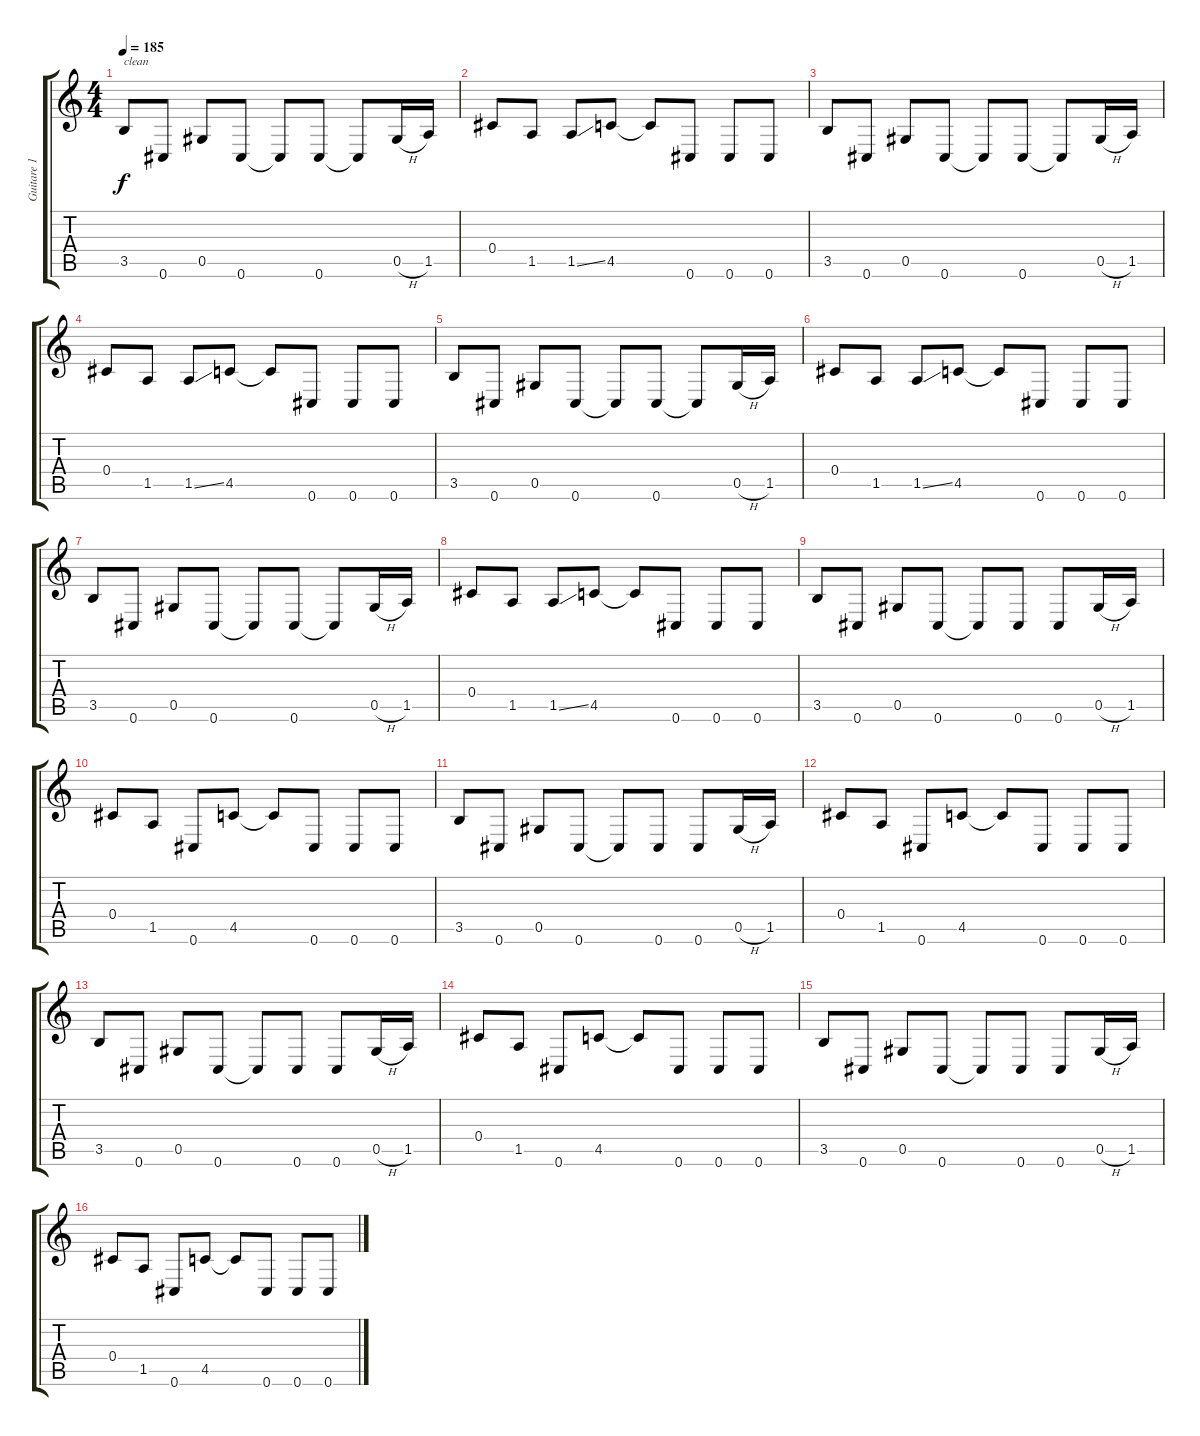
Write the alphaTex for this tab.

\track ("Guitare 1" "Guitare 1") {instrument distortionguitar}
\staff {score tabs}
\tuning (Eb4 Bb3 Gb3 Db3 Ab2 Db2) {hide}
\ts (4 4)
\tempo 185
\clef g2
\ks c
3.5.8{txt "clean" dy f instrument electricguitarclean} 0.6.8 0.5.8 0.6.8 0.6{t}.8 0.6.8 0.6{t}.8 0.5{h}.16 1.5.16 |
0.4.8 1.5.8 1.5{ss}.8 4.5.8 4.5{t}.8 0.6.8 0.6.8 0.6.8 |
3.5.8 0.6.8 0.5.8 0.6.8 0.6{t}.8 0.6.8 0.6{t}.8 0.5{h}.16 1.5.16 |
0.4.8 1.5.8 1.5{ss}.8 4.5.8 4.5{t}.8 0.6.8 0.6.8 0.6.8 |
3.5.8 0.6.8 0.5.8 0.6.8 0.6{t}.8 0.6.8 0.6{t}.8 0.5{h}.16 1.5.16 |
0.4.8 1.5.8 1.5{ss}.8 4.5.8 4.5{t}.8 0.6.8 0.6.8 0.6.8 |
3.5.8 0.6.8 0.5.8 0.6.8 0.6{t}.8 0.6.8 0.6{t}.8 0.5{h}.16 1.5.16 |
0.4.8 1.5.8 1.5{ss}.8 4.5.8 4.5{t}.8 0.6.8 0.6.8 0.6.8 |
3.5.8 0.6.8 0.5.8 0.6.8 0.6{t}.8 0.6.8 0.6.8 0.5{h}.16 1.5.16 |
0.4.8 1.5.8 0.6.8 4.5.8 4.5{t}.8 0.6.8 0.6.8 0.6.8 |
3.5.8 0.6.8 0.5.8 0.6.8 0.6{t}.8 0.6.8 0.6.8 0.5{h}.16 1.5.16 |
0.4.8 1.5.8 0.6.8 4.5.8 4.5{t}.8 0.6.8 0.6.8 0.6.8 |
3.5.8 0.6.8 0.5.8 0.6.8 0.6{t}.8 0.6.8 0.6.8 0.5{h}.16 1.5.16 |
0.4.8 1.5.8 0.6.8 4.5.8 4.5{t}.8 0.6.8 0.6.8 0.6.8 |
3.5.8 0.6.8 0.5.8 0.6.8 0.6{t}.8 0.6.8 0.6.8 0.5{h}.16 1.5.16 |
0.4.8 1.5.8 0.6.8 4.5.8 4.5{t}.8 0.6.8 0.6.8 0.6.8
